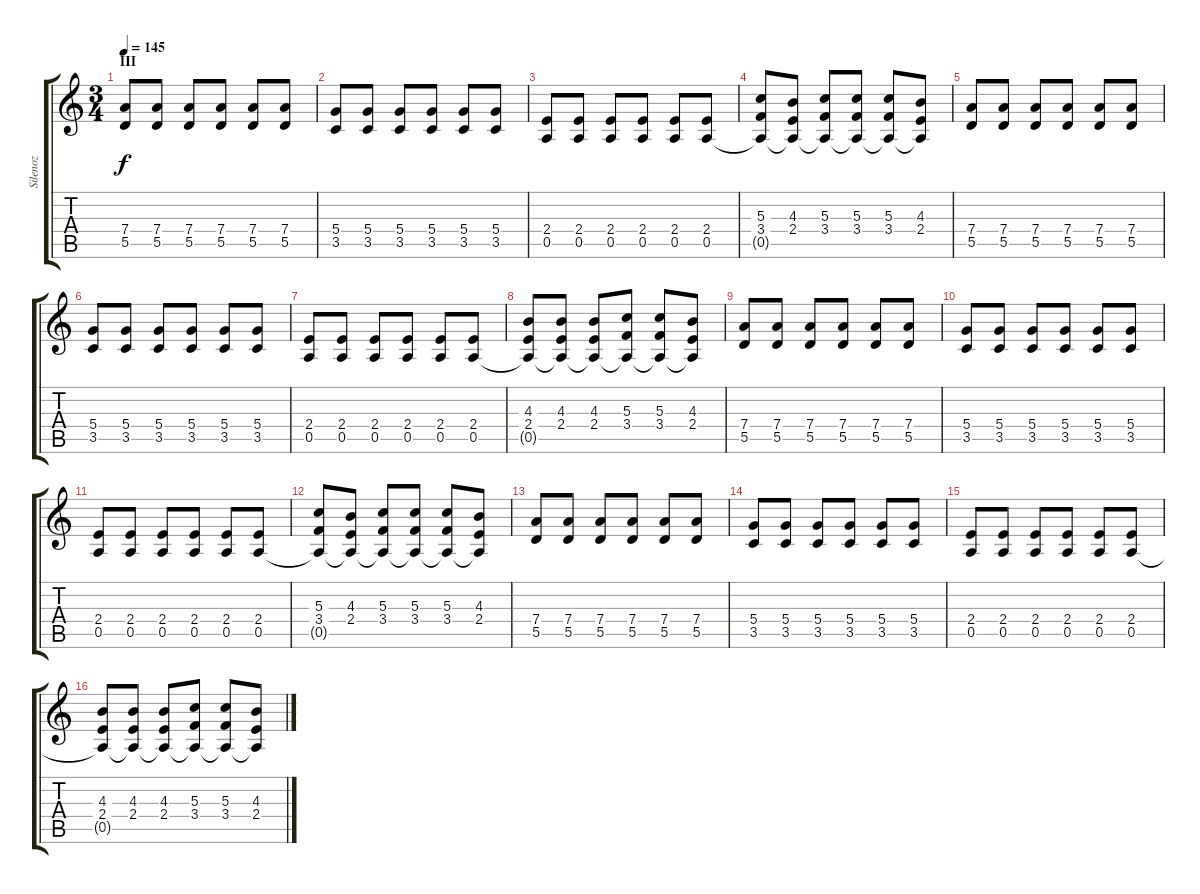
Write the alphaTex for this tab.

\track ("Silenoz" "Silenoz") {instrument acousticguitarnylon}
\staff {score tabs}
\tuning (E4 B3 G3 D3 A2 E2) {hide}
\ts (3 4)
\section ("" "III")
\tempo 145
\clef g2
\ks c
(7.4 5.5).8{dy f} (7.4 5.5).8 (7.4 5.5).8 (7.4 5.5).8 (7.4 5.5).8 (7.4 5.5).8 |
(5.4 3.5).8 (5.4 3.5).8 (5.4 3.5).8 (5.4 3.5).8 (5.4 3.5).8 (5.4 3.5).8 |
(2.4 0.5).8 (2.4 0.5).8 (2.4 0.5).8 (2.4 0.5).8 (2.4 0.5).8 (2.4 0.5).8 |
(5.3 3.4 0.5{t}).8 (4.3 2.4 0.5{t}).8 (5.3 3.4 0.5{t}).8 (5.3 3.4 0.5{t}).8 (5.3 3.4 0.5{t}).8 (4.3 2.4 0.5{t}).8 |
(7.4 5.5).8 (7.4 5.5).8 (7.4 5.5).8 (7.4 5.5).8 (7.4 5.5).8 (7.4 5.5).8 |
(5.4 3.5).8 (5.4 3.5).8 (5.4 3.5).8 (5.4 3.5).8 (5.4 3.5).8 (5.4 3.5).8 |
(2.4 0.5).8 (2.4 0.5).8 (2.4 0.5).8 (2.4 0.5).8 (2.4 0.5).8 (2.4 0.5).8 |
(4.3 2.4 0.5{t}).8 (4.3 2.4 0.5{t}).8 (4.3 2.4 0.5{t}).8 (5.3 3.4 0.5{t}).8 (5.3 3.4 0.5{t}).8 (4.3 2.4 0.5{t}).8 |
(7.4 5.5).8 (7.4 5.5).8 (7.4 5.5).8 (7.4 5.5).8 (7.4 5.5).8 (7.4 5.5).8 |
(5.4 3.5).8 (5.4 3.5).8 (5.4 3.5).8 (5.4 3.5).8 (5.4 3.5).8 (5.4 3.5).8 |
(2.4 0.5).8 (2.4 0.5).8 (2.4 0.5).8 (2.4 0.5).8 (2.4 0.5).8 (2.4 0.5).8 |
(5.3 3.4 0.5{t}).8 (4.3 2.4 0.5{t}).8 (5.3 3.4 0.5{t}).8 (5.3 3.4 0.5{t}).8 (5.3 3.4 0.5{t}).8 (4.3 2.4 0.5{t}).8 |
(7.4 5.5).8 (7.4 5.5).8 (7.4 5.5).8 (7.4 5.5).8 (7.4 5.5).8 (7.4 5.5).8 |
(5.4 3.5).8 (5.4 3.5).8 (5.4 3.5).8 (5.4 3.5).8 (5.4 3.5).8 (5.4 3.5).8 |
(2.4 0.5).8 (2.4 0.5).8 (2.4 0.5).8 (2.4 0.5).8 (2.4 0.5).8 (2.4 0.5).8 |
(4.3 2.4 0.5{t}).8 (4.3 2.4 0.5{t}).8 (4.3 2.4 0.5{t}).8 (5.3 3.4 0.5{t}).8 (5.3 3.4 0.5{t}).8 (4.3 2.4 0.5{t}).8
